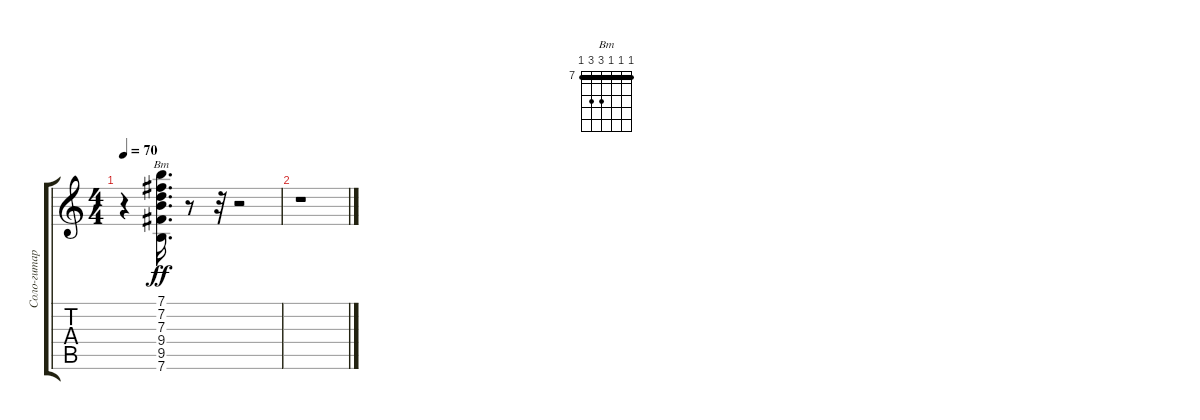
\track ("Соло-гитара (А.Макаревич)" "Соло-гитар") {instrument distortionguitar}
\staff {score tabs}
\tuning (E4 B3 G3 D3 A2 E2) {hide}
\chord ("Bm" 7 7 7 9 9 7) {firstfret 7 barre 7}
\ts (4 4)
\tempo 70
\clef g2
\ks c
r.4{dy f} (7.1 7.2 7.3 9.4 9.5 7.6).16{d ch "Bm" dy ff} r.8 r.32 r.2 |
r.1
